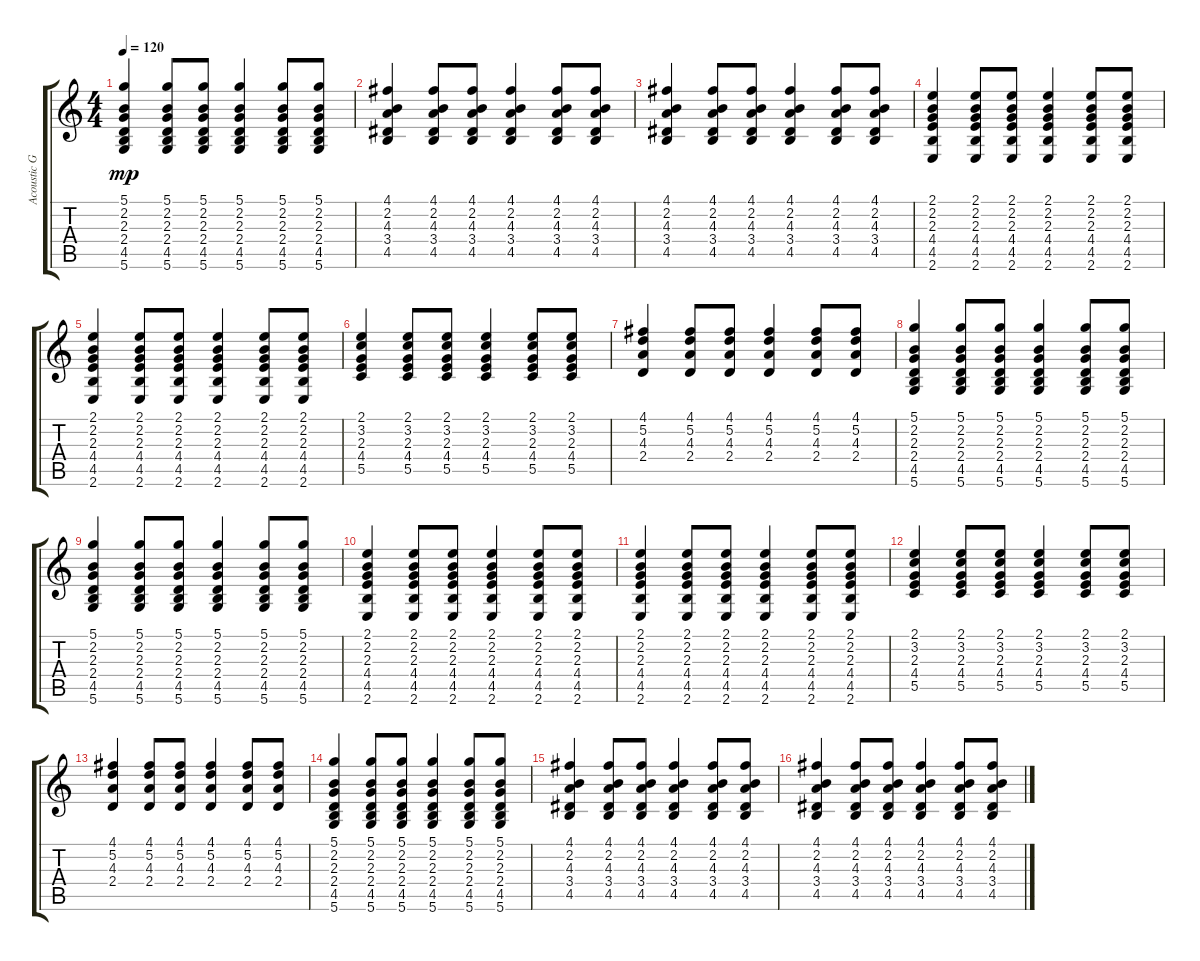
\track ("Acoustic Guitar 2" "Acoustic G") {instrument acousticguitarsteel}
\staff {score tabs}
\tuning (D4 A3 F3 C3 G2 D2) {hide}
\ts (4 4)
\tempo 120
\clef g2
\ks c
(5.1 2.2 2.3 2.4 4.5 5.6).4{dy mp} (5.1 2.2 2.3 2.4 4.5 5.6).8 (5.1 2.2 2.3 2.4 4.5 5.6).8 (5.1 2.2 2.3 2.4 4.5 5.6).4 (5.1 2.2 2.3 2.4 4.5 5.6).8 (5.1 2.2 2.3 2.4 4.5 5.6).8 |
(4.1 2.2 4.3 3.4 4.5).4 (4.1 2.2 4.3 3.4 4.5).8 (4.1 2.2 4.3 3.4 4.5).8 (4.1 2.2 4.3 3.4 4.5).4 (4.1 2.2 4.3 3.4 4.5).8 (4.1 2.2 4.3 3.4 4.5).8 |
(4.1 2.2 4.3 3.4 4.5).4 (4.1 2.2 4.3 3.4 4.5).8 (4.1 2.2 4.3 3.4 4.5).8 (4.1 2.2 4.3 3.4 4.5).4 (4.1 2.2 4.3 3.4 4.5).8 (4.1 2.2 4.3 3.4 4.5).8 |
(2.1 2.2 2.3 4.4 4.5 2.6).4 (2.1 2.2 2.3 4.4 4.5 2.6).8 (2.1 2.2 2.3 4.4 4.5 2.6).8 (2.1 2.2 2.3 4.4 4.5 2.6).4 (2.1 2.2 2.3 4.4 4.5 2.6).8 (2.1 2.2 2.3 4.4 4.5 2.6).8 |
(2.1 2.2 2.3 4.4 4.5 2.6).4 (2.1 2.2 2.3 4.4 4.5 2.6).8 (2.1 2.2 2.3 4.4 4.5 2.6).8 (2.1 2.2 2.3 4.4 4.5 2.6).4 (2.1 2.2 2.3 4.4 4.5 2.6).8 (2.1 2.2 2.3 4.4 4.5 2.6).8 |
(2.1 3.2 2.3 4.4 5.5).4 (2.1 3.2 2.3 4.4 5.5).8 (2.1 3.2 2.3 4.4 5.5).8 (2.1 3.2 2.3 4.4 5.5).4 (2.1 3.2 2.3 4.4 5.5).8 (2.1 3.2 2.3 4.4 5.5).8 |
(4.1 5.2 4.3 2.4).4 (4.1 5.2 4.3 2.4).8 (4.1 5.2 4.3 2.4).8 (4.1 5.2 4.3 2.4).4 (4.1 5.2 4.3 2.4).8 (4.1 5.2 4.3 2.4).8 |
(5.1 2.2 2.3 2.4 4.5 5.6).4 (5.1 2.2 2.3 2.4 4.5 5.6).8 (5.1 2.2 2.3 2.4 4.5 5.6).8 (5.1 2.2 2.3 2.4 4.5 5.6).4 (5.1 2.2 2.3 2.4 4.5 5.6).8 (5.1 2.2 2.3 2.4 4.5 5.6).8 |
(5.1 2.2 2.3 2.4 4.5 5.6).4 (5.1 2.2 2.3 2.4 4.5 5.6).8 (5.1 2.2 2.3 2.4 4.5 5.6).8 (5.1 2.2 2.3 2.4 4.5 5.6).4 (5.1 2.2 2.3 2.4 4.5 5.6).8 (5.1 2.2 2.3 2.4 4.5 5.6).8 |
(2.1 2.2 2.3 4.4 4.5 2.6).4 (2.1 2.2 2.3 4.4 4.5 2.6).8 (2.1 2.2 2.3 4.4 4.5 2.6).8 (2.1 2.2 2.3 4.4 4.5 2.6).4 (2.1 2.2 2.3 4.4 4.5 2.6).8 (2.1 2.2 2.3 4.4 4.5 2.6).8 |
(2.1 2.2 2.3 4.4 4.5 2.6).4 (2.1 2.2 2.3 4.4 4.5 2.6).8 (2.1 2.2 2.3 4.4 4.5 2.6).8 (2.1 2.2 2.3 4.4 4.5 2.6).4 (2.1 2.2 2.3 4.4 4.5 2.6).8 (2.1 2.2 2.3 4.4 4.5 2.6).8 |
(2.1 3.2 2.3 4.4 5.5).4 (2.1 3.2 2.3 4.4 5.5).8 (2.1 3.2 2.3 4.4 5.5).8 (2.1 3.2 2.3 4.4 5.5).4 (2.1 3.2 2.3 4.4 5.5).8 (2.1 3.2 2.3 4.4 5.5).8 |
(4.1 5.2 4.3 2.4).4 (4.1 5.2 4.3 2.4).8 (4.1 5.2 4.3 2.4).8 (4.1 5.2 4.3 2.4).4 (4.1 5.2 4.3 2.4).8 (4.1 5.2 4.3 2.4).8 |
(5.1 2.2 2.3 2.4 4.5 5.6).4 (5.1 2.2 2.3 2.4 4.5 5.6).8 (5.1 2.2 2.3 2.4 4.5 5.6).8 (5.1 2.2 2.3 2.4 4.5 5.6).4 (5.1 2.2 2.3 2.4 4.5 5.6).8 (5.1 2.2 2.3 2.4 4.5 5.6).8 |
(4.1 2.2 4.3 3.4 4.5).4 (4.1 2.2 4.3 3.4 4.5).8 (4.1 2.2 4.3 3.4 4.5).8 (4.1 2.2 4.3 3.4 4.5).4 (4.1 2.2 4.3 3.4 4.5).8 (4.1 2.2 4.3 3.4 4.5).8 |
(4.1 2.2 4.3 3.4 4.5).4 (4.1 2.2 4.3 3.4 4.5).8 (4.1 2.2 4.3 3.4 4.5).8 (4.1 2.2 4.3 3.4 4.5).4 (4.1 2.2 4.3 3.4 4.5).8 (4.1 2.2 4.3 3.4 4.5).8
